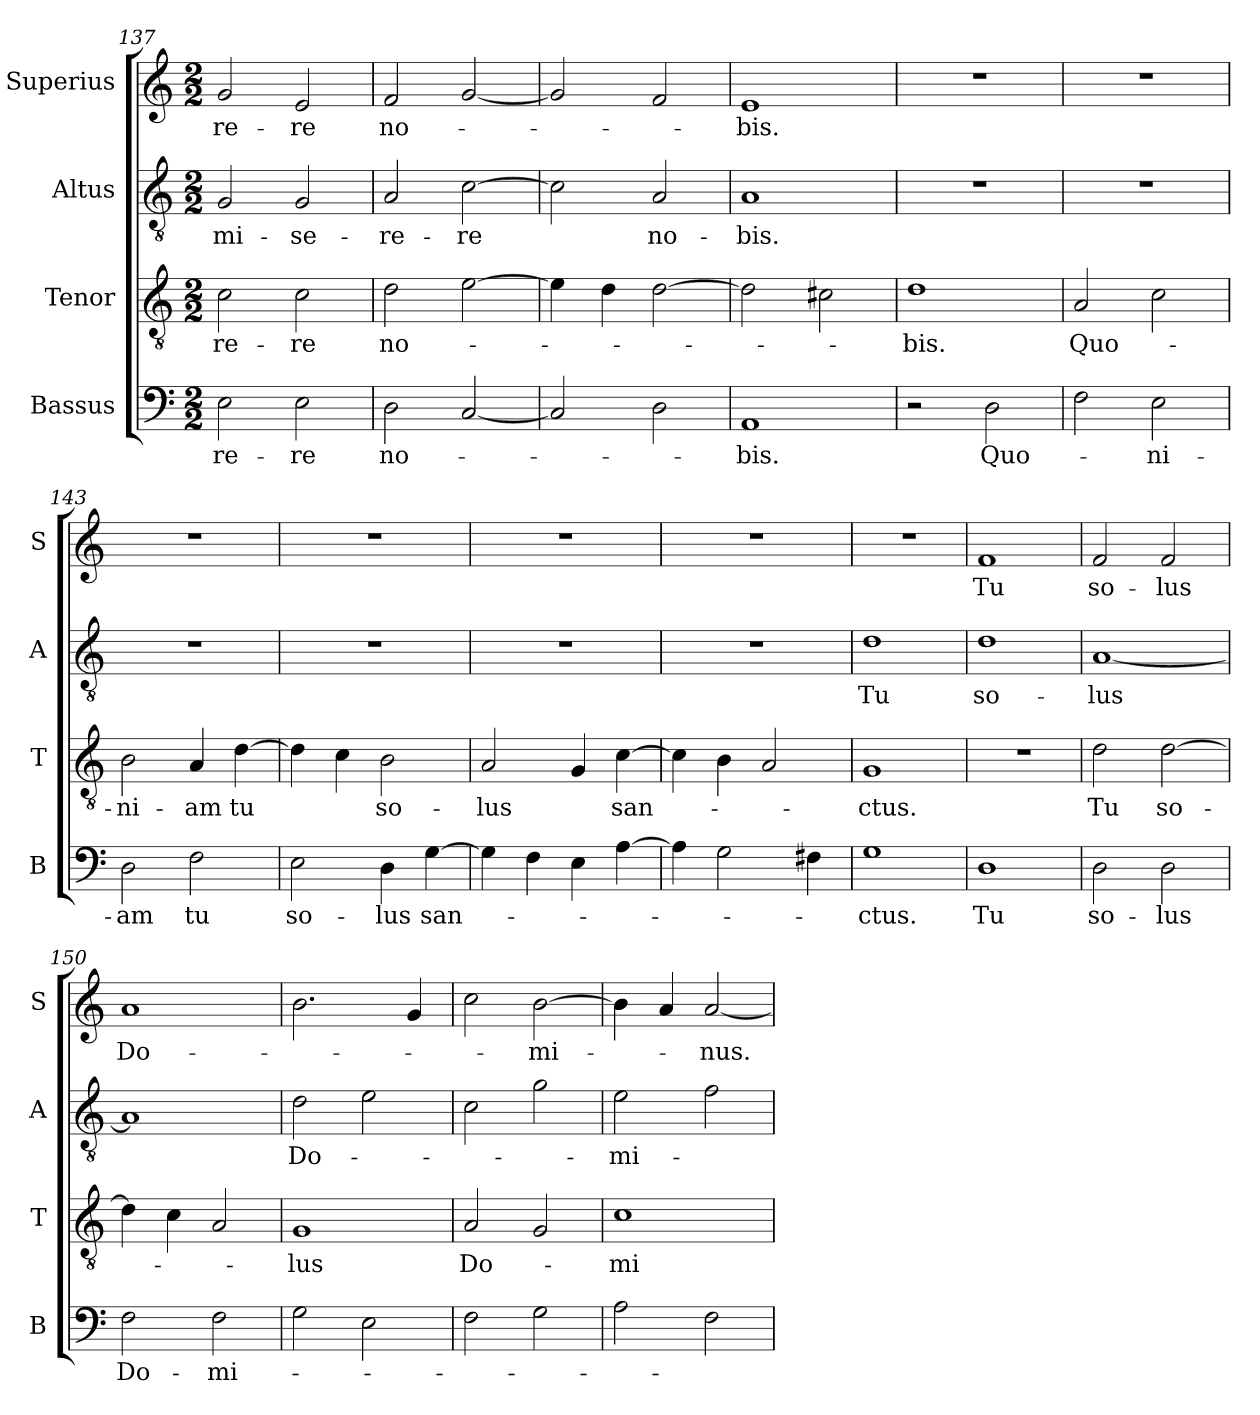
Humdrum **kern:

**kern	**text	**kern	**text	**kern	**text	**kern	**text
*part4	*part4	*part3	*part3	*part2	*part2	*part1	*part1
*staff4	*staff4	*staff3	*staff3	*staff2	*staff2	*staff1	*staff1
*I"Bassus	*	*I"Tenor	*	*I"Altus	*	*I"Superius	*
*I'B	*	*I'T	*	*I'A	*	*I'S	*
*clefF4	*	*clefGv2	*	*clefGv2	*	*clefG2	*
*k[]	*	*k[]	*	*k[]	*	*k[]	*
*M2/2	*	*M2/2	*	*M2/2	*	*M2/2	*
=137	=137	=137	=137	=137	=137	=137	=137
2E	-re-	2c	-re-	2G	mi-	2g	-re-
2E	-re	2c	-re	2G	-se-	2e	-re
=138	=138	=138	=138	=138	=138	=138	=138
2D	no-	2d	no-	2A	-re-	2f	no-
[2C	.	[2e	.	[2c	-re	[2g	.
=139	=139	=139	=139	=139	=139	=139	=139
2C]	.	4e]	.	2c]	.	2g]	.
.	.	4d	.	.	.	.	.
2D	.	[2d	.	2A	no-	2f	.
=140	=140	=140	=140	=140	=140	=140	=140
1AA	-bis.	2d]	.	1A	-bis.	1e	-bis.
.	.	2c#X	.	.	.	.	.
=141	=141	=141	=141	=141	=141	=141	=141
2r	.	1d	-bis.	1r	.	1r	.
2D	Quo-	.	.	.	.	.	.
=142	=142	=142	=142	=142	=142	=142	=142
2F	.	2A	Quo-	1r	.	1r	.
2E	-ni-	2c	.	.	.	.	.
=143	=143	=143	=143	=143	=143	=143	=143
2D	-am	2B	-ni-	1r	.	1r	.
2F	tu	4A	-am	.	.	.	.
.	.	[4d	tu	.	.	.	.
=144	=144	=144	=144	=144	=144	=144	=144
2E	so-	4d]	.	1r	.	1r	.
.	.	4c	.	.	.	.	.
4D	-lus	2B	so-	.	.	.	.
[4G	san-	.	.	.	.	.	.
=145	=145	=145	=145	=145	=145	=145	=145
4G]	.	2A	-lus	1r	.	1r	.
4F	.	.	.	.	.	.	.
4E	.	4G	.	.	.	.	.
[4A	.	[4c	san-	.	.	.	.
=146	=146	=146	=146	=146	=146	=146	=146
4A]	.	4c]	.	1r	.	1r	.
2G	.	4B	.	.	.	.	.
.	.	2A	.	.	.	.	.
4F#X	.	.	.	.	.	.	.
=147	=147	=147	=147	=147	=147	=147	=147
1G	-ctus.	1G	-ctus.	1d	Tu	1r	.
=148	=148	=148	=148	=148	=148	=148	=148
1D	Tu	1r	.	1d	so-	1f	Tu
=149	=149	=149	=149	=149	=149	=149	=149
2D	so-	2d	Tu	[1A	-lus	2f	so-
2D	-lus	[2d	so-	.	.	2f	-lus
=150	=150	=150	=150	=150	=150	=150	=150
2F	Do-	4d]	.	1A]	.	1a	Do-
.	.	4c	.	.	.	.	.
2F	-mi-	2A	.	.	.	.	.
=151	=151	=151	=151	=151	=151	=151	=151
2G	.	1G	-lus	2d	Do-	2.b	.
2E	.	.	.	2e	.	.	.
.	.	.	.	.	.	4g	.
=152	=152	=152	=152	=152	=152	=152	=152
2F	.	2A	Do-	2c	.	2cc	.
2G	.	2G	.	2g	.	[2b	-mi-
=153	=153	=153	=153	=153	=153	=153	=153
2A	.	1c	-mi-	2e	-mi-	4b]	.
.	.	.	.	.	.	4a	.
2F	.	.	.	2f	.	[2a	-nus.
=	=	=	=	=	=	=	=
*-	*-	*-	*-	*-	*-	*-	*-
